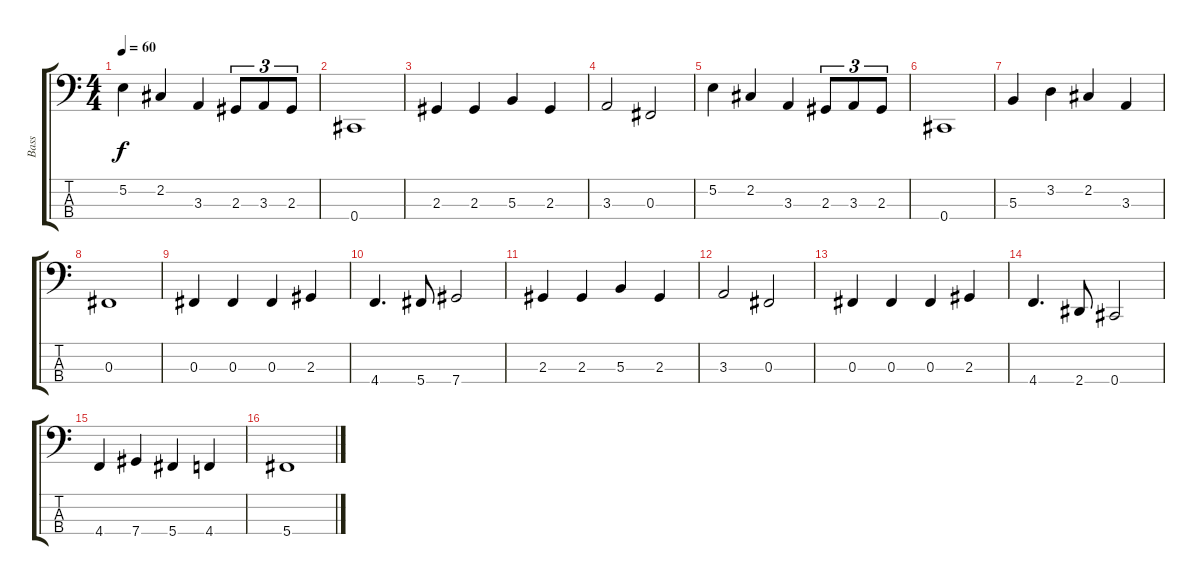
\track ("Bass" "Bass") {instrument electricbasspick}
\staff {score tabs}
\tuning (E2 B1 Gb1 Db1) {hide}
\ts (4 4)
\tempo 60
\clef f4
\ks c
5.2.4{dy f} 2.2.4 3.3.4 2.3.8{tu (3 2)} 3.3.8{tu (3 2)} 2.3.8{tu (3 2)} |
0.4.1 |
2.3.4 2.3.4 5.3.4 2.3.4 |
3.3.2 0.3.2 |
5.2.4 2.2.4 3.3.4 2.3.8{tu (3 2)} 3.3.8{tu (3 2)} 2.3.8{tu (3 2)} |
0.4.1 |
5.3.4 3.2.4 2.2.4 3.3.4 |
0.3.1 |
0.3.4 0.3.4 0.3.4 2.3.4 |
4.4.4{d} 5.4.8 7.4.2 |
2.3.4 2.3.4 5.3.4 2.3.4 |
3.3.2 0.3.2 |
0.3.4 0.3.4 0.3.4 2.3.4 |
4.4.4{d} 2.4.8 0.4.2 |
4.4.4 7.4.4 5.4.4 4.4.4 |
5.4.1
